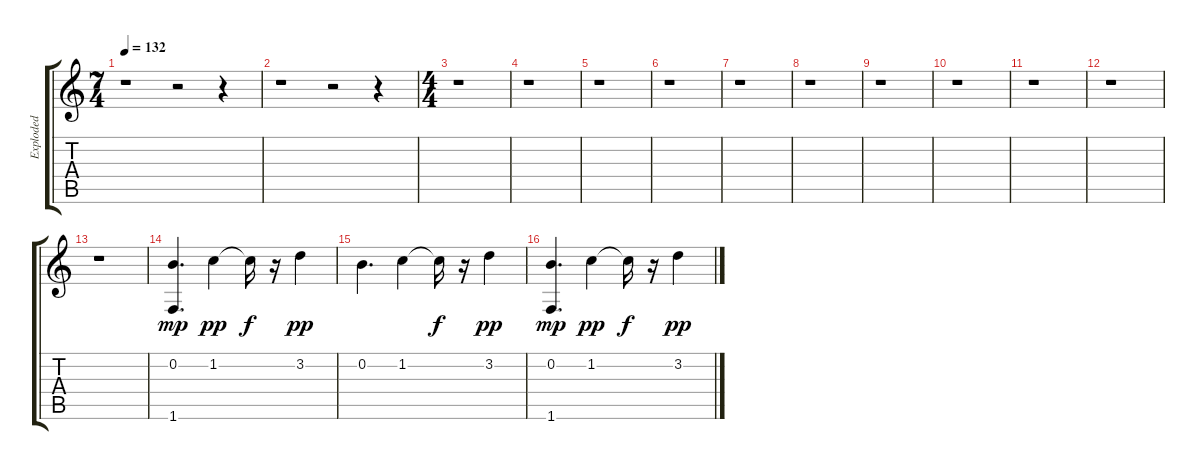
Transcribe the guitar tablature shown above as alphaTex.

\track ("Exploded" "Exploded") {instrument guitarharmonics}
\staff {score tabs}
\tuning (E4 B3 G3 D3 A2 E2) {hide}
\ts (7 4)
\tempo 132
\clef g2
\ks c
r.1{dy mp} r.2 r.4 |
r.1 r.2 r.4 |
\ts (4 4)
r.1 |
r.1 |
r.1 |
r.1 |
r.1 |
r.1 |
r.1 |
r.1 |
r.1 |
r.1 |
r.1 |
(0.2 1.6).4{d} 1.2.4{dy pp} 1.2{t}.16{dy f} r.16 3.2.4{dy pp} |
0.2.4{d} 1.2.4 1.2{t}.16{dy f} r.16 3.2.4{dy pp} |
(0.2 1.6).4{d dy mp} 1.2.4{dy pp} 1.2{t}.16{dy f} r.16 3.2.4{dy pp}
